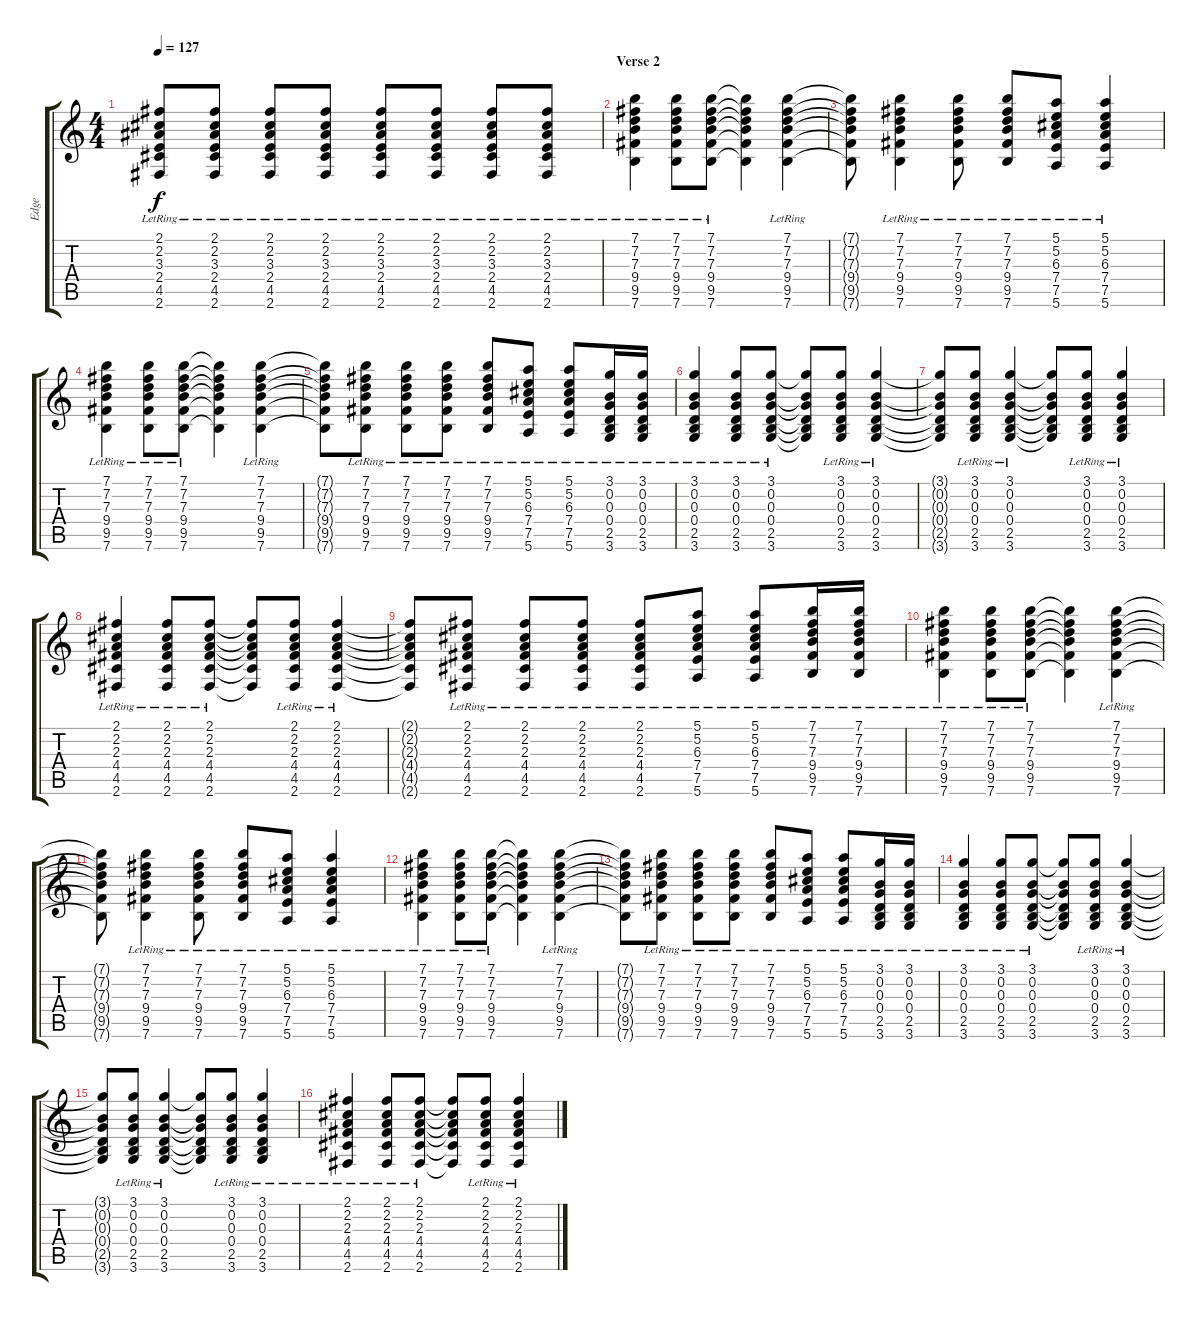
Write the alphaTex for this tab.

\track ("Edge" "Edge") {instrument acousticguitarsteel}
\staff {score tabs}
\tuning (E4 B3 G3 D3 A2 E2) {hide}
\ts (4 4)
\tempo 127
\clef g2
\ks c
(2.1{lr} 2.2{lr} 3.3{lr} 2.4{lr} 4.5{lr} 2.6{lr}).8{dy f} (2.1{lr} 2.2{lr} 3.3{lr} 2.4{lr} 4.5{lr} 2.6{lr}).8 (2.1{lr} 2.2{lr} 3.3{lr} 2.4{lr} 4.5{lr} 2.6{lr}).8 (2.1{lr} 2.2{lr} 3.3{lr} 2.4{lr} 4.5{lr} 2.6{lr}).8 (2.1{lr} 2.2{lr} 3.3{lr} 2.4{lr} 4.5{lr} 2.6{lr}).8 (2.1{lr} 2.2{lr} 3.3{lr} 2.4{lr} 4.5{lr} 2.6{lr}).8 (2.1{lr} 2.2{lr} 3.3{lr} 2.4{lr} 4.5{lr} 2.6{lr}).8 (2.1{lr} 2.2{lr} 3.3{lr} 2.4{lr} 4.5{lr} 2.6{lr}).8 |
\section ("" "Verse 2")
(7.1{lr} 7.2{lr} 7.3{lr} 9.4{lr} 9.5{lr} 7.6{lr}).4 (7.1{lr} 7.2{lr} 7.3{lr} 9.4{lr} 9.5{lr} 7.6{lr}).8 (7.1{lr} 7.2{lr} 7.3{lr} 9.4{lr} 9.5{lr} 7.6{lr}).8 (7.1{t} 7.2{t} 7.3{t} 9.4{t} 9.5{t} 7.6{t}).4 (7.1{lr} 7.2{lr} 7.3{lr} 9.4{lr} 9.5{lr} 7.6{lr}).4 |
(7.1{t} 7.2{t} 7.3{t} 9.4{t} 9.5{t} 7.6{t}).8 (7.1{lr} 7.2{lr} 7.3{lr} 9.4{lr} 9.5{lr} 7.6{lr}).4 (7.1{lr} 7.2{lr} 7.3{lr} 9.4{lr} 9.5{lr} 7.6{lr}).8 (7.1{lr} 7.2{lr} 7.3{lr} 9.4{lr} 9.5{lr} 7.6{lr}).8 (5.1{lr} 5.2{lr} 6.3{lr} 7.4{lr} 7.5{lr} 5.6{lr}).8 (5.1{lr} 5.2{lr} 6.3{lr} 7.4{lr} 7.5{lr} 5.6{lr}).4 |
(7.1{lr} 7.2{lr} 7.3{lr} 9.4{lr} 9.5{lr} 7.6{lr}).4 (7.1{lr} 7.2{lr} 7.3{lr} 9.4{lr} 9.5{lr} 7.6{lr}).8 (7.1{lr} 7.2{lr} 7.3{lr} 9.4{lr} 9.5{lr} 7.6{lr}).8 (7.1{t} 7.2{t} 7.3{t} 9.4{t} 9.5{t} 7.6{t}).4 (7.1{lr} 7.2{lr} 7.3{lr} 9.4{lr} 9.5{lr} 7.6{lr}).4 |
(7.1{t} 7.2{t} 7.3{t} 9.4{t} 9.5{t} 7.6{t}).8 (7.1{lr} 7.2{lr} 7.3{lr} 9.4{lr} 9.5{lr} 7.6{lr}).8 (7.1{lr} 7.2{lr} 7.3{lr} 9.4{lr} 9.5{lr} 7.6{lr}).8 (7.1{lr} 7.2{lr} 7.3{lr} 9.4{lr} 9.5{lr} 7.6{lr}).8 (7.1{lr} 7.2{lr} 7.3{lr} 9.4{lr} 9.5{lr} 7.6{lr}).8 (5.1{lr} 5.2{lr} 6.3{lr} 7.4{lr} 7.5{lr} 5.6{lr}).8 (5.1{lr} 5.2{lr} 6.3{lr} 7.4{lr} 7.5{lr} 5.6{lr}).8 (3.1{lr} 0.2{lr} 0.3{lr} 0.4{lr} 2.5{lr} 3.6{lr}).16 (3.1{lr} 0.2{lr} 0.3{lr} 0.4{lr} 2.5{lr} 3.6{lr}).16 |
(3.1{lr} 0.2{lr} 0.3{lr} 0.4{lr} 2.5{lr} 3.6{lr}).4 (3.1{lr} 0.2{lr} 0.3{lr} 0.4{lr} 2.5{lr} 3.6{lr}).8 (3.1{lr} 0.2{lr} 0.3{lr} 0.4{lr} 2.5{lr} 3.6{lr}).8 (3.1{t} 0.2{t} 0.3{t} 0.4{t} 2.5{t} 3.6{t}).8 (3.1{lr} 0.2{lr} 0.3{lr} 0.4{lr} 2.5{lr} 3.6{lr}).8 (3.1{lr} 0.2{lr} 0.3{lr} 0.4{lr} 2.5{lr} 3.6{lr}).4 |
(3.1{t} 0.2{t} 0.3{t} 0.4{t} 2.5{t} 3.6{t}).8 (3.1{lr} 0.2{lr} 0.3{lr} 0.4{lr} 2.5{lr} 3.6{lr}).8 (3.1{lr} 0.2{lr} 0.3{lr} 0.4{lr} 2.5{lr} 3.6{lr}).4 (3.1{t} 0.2{t} 0.3{t} 0.4{t} 2.5{t} 3.6{t}).8 (3.1{lr} 0.2{lr} 0.3{lr} 0.4{lr} 2.5{lr} 3.6{lr}).8 (3.1{lr} 0.2{lr} 0.3{lr} 0.4{lr} 2.5{lr} 3.6{lr}).4 |
(2.1{lr} 2.2{lr} 2.3{lr} 4.4{lr} 4.5{lr} 2.6{lr}).4 (2.1{lr} 2.2{lr} 2.3{lr} 4.4{lr} 4.5{lr} 2.6{lr}).8 (2.1{lr} 2.2{lr} 2.3{lr} 4.4{lr} 4.5{lr} 2.6{lr}).8 (2.1{t} 2.2{t} 2.3{t} 4.4{t} 4.5{t} 2.6{t}).8 (2.1{lr} 2.2{lr} 2.3{lr} 4.4{lr} 4.5{lr} 2.6{lr}).8 (2.1{lr} 2.2{lr} 2.3{lr} 4.4{lr} 4.5{lr} 2.6{lr}).4 |
(2.1{t} 2.2{t} 2.3{t} 4.4{t} 4.5{t} 2.6{t}).8 (2.1{lr} 2.2{lr} 2.3{lr} 4.4{lr} 4.5{lr} 2.6{lr}).8 (2.1{lr} 2.2{lr} 2.3{lr} 4.4{lr} 4.5{lr} 2.6{lr}).8 (2.1{lr} 2.2{lr} 2.3{lr} 4.4{lr} 4.5{lr} 2.6{lr}).8 (2.1{lr} 2.2{lr} 2.3{lr} 4.4{lr} 4.5{lr} 2.6{lr}).8 (5.1{lr} 5.2{lr} 6.3{lr} 7.4{lr} 7.5{lr} 5.6{lr}).8 (5.1{lr} 5.2{lr} 6.3{lr} 7.4{lr} 7.5{lr} 5.6{lr}).8 (7.1{lr} 7.2{lr} 7.3{lr} 9.4{lr} 9.5{lr} 7.6{lr}).16 (7.1{lr} 7.2{lr} 7.3{lr} 9.4{lr} 9.5{lr} 7.6{lr}).16 |
(7.1{lr} 7.2{lr} 7.3{lr} 9.4{lr} 9.5{lr} 7.6{lr}).4 (7.1{lr} 7.2{lr} 7.3{lr} 9.4{lr} 9.5{lr} 7.6{lr}).8 (7.1{lr} 7.2{lr} 7.3{lr} 9.4{lr} 9.5{lr} 7.6{lr}).8 (7.1{t} 7.2{t} 7.3{t} 9.4{t} 9.5{t} 7.6{t}).4 (7.1{lr} 7.2{lr} 7.3{lr} 9.4{lr} 9.5{lr} 7.6{lr}).4 |
(7.1{t} 7.2{t} 7.3{t} 9.4{t} 9.5{t} 7.6{t}).8 (7.1{lr} 7.2{lr} 7.3{lr} 9.4{lr} 9.5{lr} 7.6{lr}).4 (7.1{lr} 7.2{lr} 7.3{lr} 9.4{lr} 9.5{lr} 7.6{lr}).8 (7.1{lr} 7.2{lr} 7.3{lr} 9.4{lr} 9.5{lr} 7.6{lr}).8 (5.1{lr} 5.2{lr} 6.3{lr} 7.4{lr} 7.5{lr} 5.6{lr}).8 (5.1{lr} 5.2{lr} 6.3{lr} 7.4{lr} 7.5{lr} 5.6{lr}).4 |
(7.1{lr} 7.2{lr} 7.3{lr} 9.4{lr} 9.5{lr} 7.6{lr}).4 (7.1{lr} 7.2{lr} 7.3{lr} 9.4{lr} 9.5{lr} 7.6{lr}).8 (7.1{lr} 7.2{lr} 7.3{lr} 9.4{lr} 9.5{lr} 7.6{lr}).8 (7.1{t} 7.2{t} 7.3{t} 9.4{t} 9.5{t} 7.6{t}).4 (7.1{lr} 7.2{lr} 7.3{lr} 9.4{lr} 9.5{lr} 7.6{lr}).4 |
(7.1{t} 7.2{t} 7.3{t} 9.4{t} 9.5{t} 7.6{t}).8 (7.1{lr} 7.2{lr} 7.3{lr} 9.4{lr} 9.5{lr} 7.6{lr}).8 (7.1{lr} 7.2{lr} 7.3{lr} 9.4{lr} 9.5{lr} 7.6{lr}).8 (7.1{lr} 7.2{lr} 7.3{lr} 9.4{lr} 9.5{lr} 7.6{lr}).8 (7.1{lr} 7.2{lr} 7.3{lr} 9.4{lr} 9.5{lr} 7.6{lr}).8 (5.1{lr} 5.2{lr} 6.3{lr} 7.4{lr} 7.5{lr} 5.6{lr}).8 (5.1{lr} 5.2{lr} 6.3{lr} 7.4{lr} 7.5{lr} 5.6{lr}).8 (3.1{lr} 0.2{lr} 0.3{lr} 0.4{lr} 2.5{lr} 3.6{lr}).16 (3.1{lr} 0.2{lr} 0.3{lr} 0.4{lr} 2.5{lr} 3.6{lr}).16 |
(3.1{lr} 0.2{lr} 0.3{lr} 0.4{lr} 2.5{lr} 3.6{lr}).4 (3.1{lr} 0.2{lr} 0.3{lr} 0.4{lr} 2.5{lr} 3.6{lr}).8 (3.1{lr} 0.2{lr} 0.3{lr} 0.4{lr} 2.5{lr} 3.6{lr}).8 (3.1{t} 0.2{t} 0.3{t} 0.4{t} 2.5{t} 3.6{t}).8 (3.1{lr} 0.2{lr} 0.3{lr} 0.4{lr} 2.5{lr} 3.6{lr}).8 (3.1{lr} 0.2{lr} 0.3{lr} 0.4{lr} 2.5{lr} 3.6{lr}).4 |
(3.1{t} 0.2{t} 0.3{t} 0.4{t} 2.5{t} 3.6{t}).8 (3.1{lr} 0.2{lr} 0.3{lr} 0.4{lr} 2.5{lr} 3.6{lr}).8 (3.1{lr} 0.2{lr} 0.3{lr} 0.4{lr} 2.5{lr} 3.6{lr}).4 (3.1{t} 0.2{t} 0.3{t} 0.4{t} 2.5{t} 3.6{t}).8 (3.1{lr} 0.2{lr} 0.3{lr} 0.4{lr} 2.5{lr} 3.6{lr}).8 (3.1{lr} 0.2{lr} 0.3{lr} 0.4{lr} 2.5{lr} 3.6{lr}).4 |
(2.1{lr} 2.2{lr} 2.3{lr} 4.4{lr} 4.5{lr} 2.6{lr}).4 (2.1{lr} 2.2{lr} 2.3{lr} 4.4{lr} 4.5{lr} 2.6{lr}).8 (2.1{lr} 2.2{lr} 2.3{lr} 4.4{lr} 4.5{lr} 2.6{lr}).8 (2.1{t} 2.2{t} 2.3{t} 4.4{t} 4.5{t} 2.6{t}).8 (2.1{lr} 2.2{lr} 2.3{lr} 4.4{lr} 4.5{lr} 2.6{lr}).8 (2.1{lr} 2.2{lr} 2.3{lr} 4.4{lr} 4.5{lr} 2.6{lr}).4
